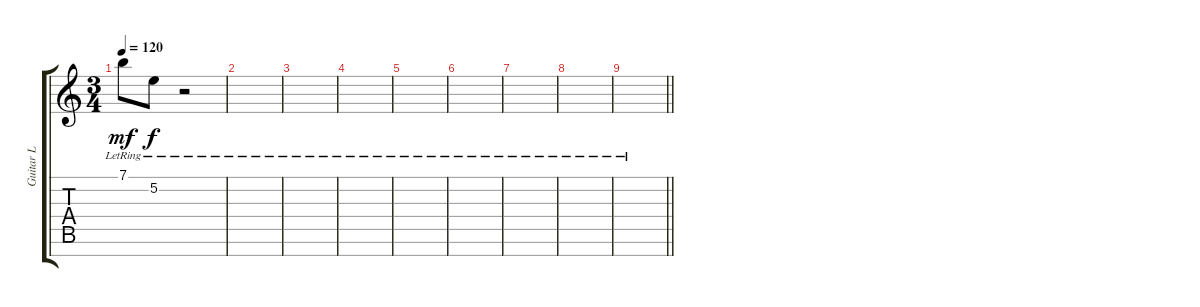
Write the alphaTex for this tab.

\track ("Guitar L" "Guitar L") {instrument acousticguitarsteel}
\staff {score tabs}
\tuning (E4 B3 G3 D3 A2 E2 B1) {hide}
\ts (3 4)
\tempo 120
\clef g2
\ks c
7.1{lr}.8{dy mf} 5.2{lr}.8{dy f} r.2 |
|
|
|
|
|
|
|
\barLineRight lightlight
